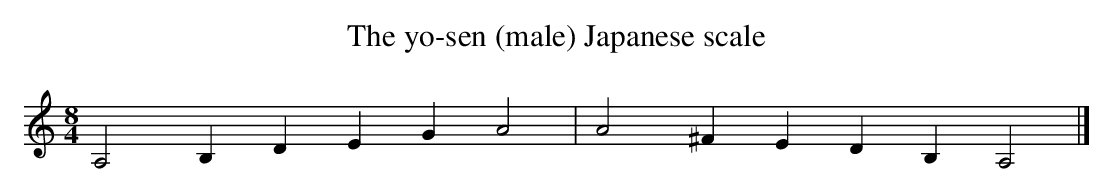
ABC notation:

X:1
T:The yo-sen (male) Japanese scale
M:8/4
L:1/4
K:AMin
A,2 B, D E G A2 | A2 ^F E D B, A,2 |]
